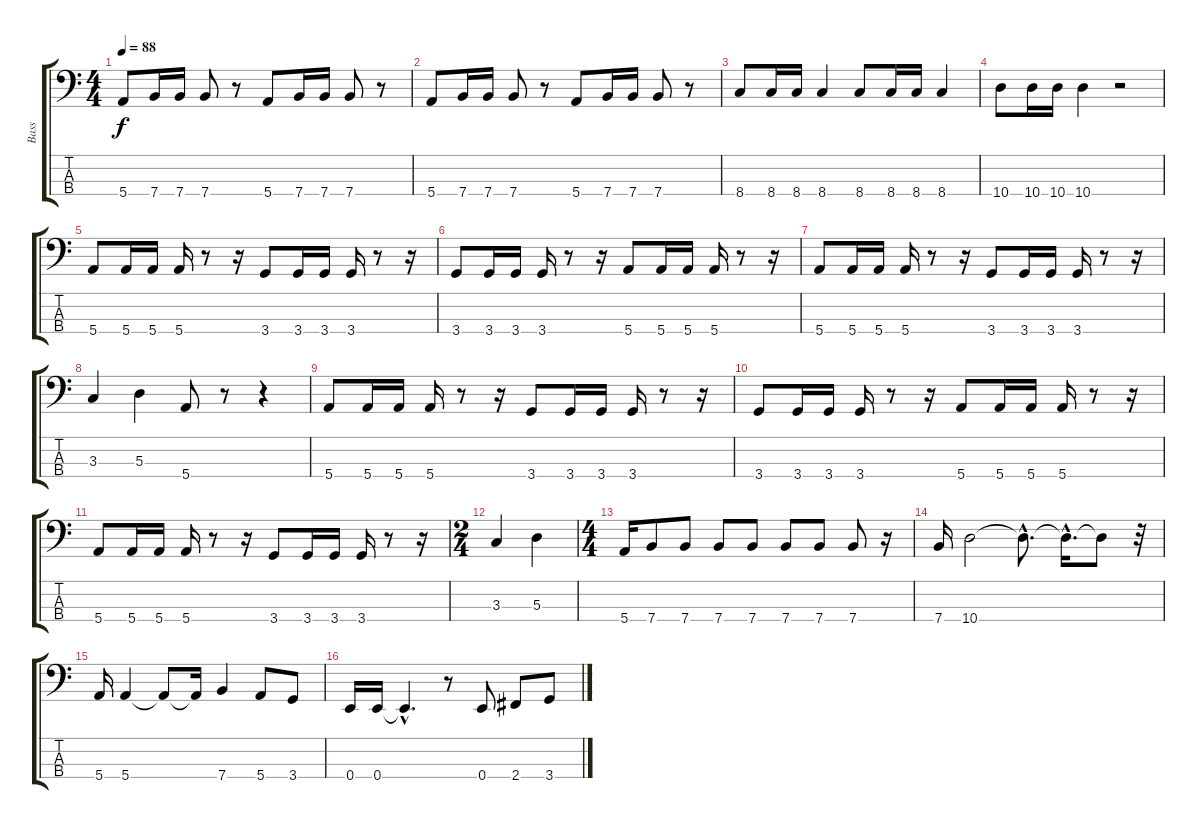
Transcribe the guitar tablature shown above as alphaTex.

\track ("Bass" "Bass") {instrument fretlessbass}
\staff {score tabs}
\tuning (G2 D2 A1 E1) {hide}
\ts (4 4)
\tempo 88
\clef f4
\ks c
5.4.8{dy f} 7.4.16 7.4.16 7.4.8 r.8 5.4.8 7.4.16 7.4.16 7.4.8 r.8 |
5.4.8 7.4.16 7.4.16 7.4.8 r.8 5.4.8 7.4.16 7.4.16 7.4.8 r.8 |
8.4.8 8.4.16 8.4.16 8.4.4 8.4.8 8.4.16 8.4.16 8.4.4 |
10.4.8 10.4.16 10.4.16 10.4.4 r.2 |
5.4.8 5.4.16 5.4.16 5.4.16 r.8 r.16 3.4.8 3.4.16 3.4.16 3.4.16 r.8 r.16 |
3.4.8 3.4.16 3.4.16 3.4.16 r.8 r.16 5.4.8 5.4.16 5.4.16 5.4.16 r.8 r.16 |
5.4.8 5.4.16 5.4.16 5.4.16 r.8 r.16 3.4.8 3.4.16 3.4.16 3.4.16 r.8 r.16 |
3.3.4 5.3.4 5.4.8 r.8 r.4 |
5.4.8 5.4.16 5.4.16 5.4.16 r.8 r.16 3.4.8 3.4.16 3.4.16 3.4.16 r.8 r.16 |
3.4.8 3.4.16 3.4.16 3.4.16 r.8 r.16 5.4.8 5.4.16 5.4.16 5.4.16 r.8 r.16 |
5.4.8 5.4.16 5.4.16 5.4.16 r.8 r.16 3.4.8 3.4.16 3.4.16 3.4.16 r.8 r.16 |
\ts (2 4)
3.3.4 5.3.4 |
\ts (4 4)
5.4.16 7.4.8 7.4.8 7.4.8 7.4.8 7.4.8 7.4.8 7.4.8 r.16 |
7.4.16 10.4.2 10.4{hac t}.8{d} 10.4{hac t}.16{d} 10.4{t}.8 r.32 |
5.4.16 5.4.4 5.4{t}.8 5.4{t}.16 7.4.4 5.4.8 3.4.8 |
0.4.16 0.4.16 0.4{hac t}.4{d} r.8 0.4.8 2.4.8 3.4.8
